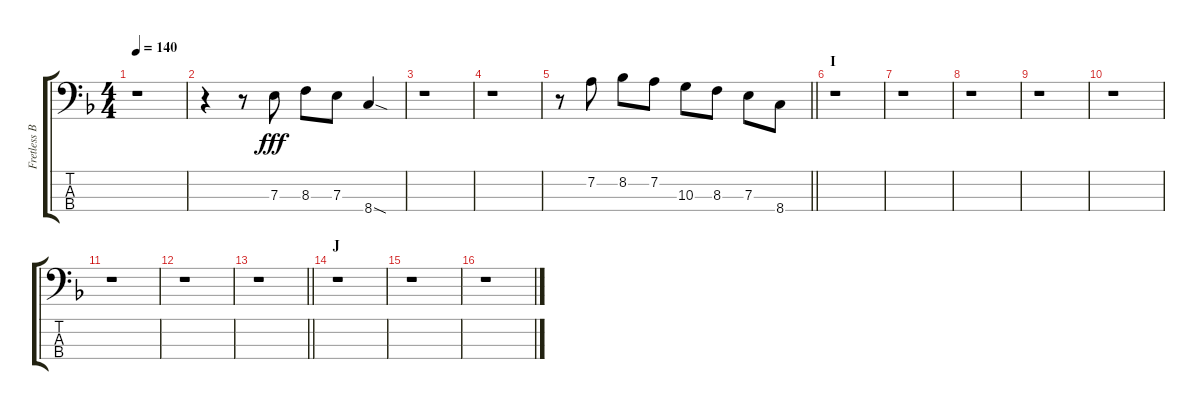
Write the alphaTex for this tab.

\track ("Fretless Bass" "Fretless B") {instrument fretlessbass}
\staff {score tabs}
\tuning (G2 D2 A1 E1) {hide}
\ts (4 4)
\tempo 140
\clef f4
\ks f
r.1{dy fff} |
r.4 r.8 7.3.8 8.3.8 7.3.8 8.4{sod}.4 |
r.1 |
r.1 |
\barLineRight lightlight
r.8 7.2.8 8.2.8 7.2.8 10.3.8 8.3.8 7.3.8 8.4.8 |
\section ("" "I")
r.1 |
r.1 |
r.1 |
r.1 |
r.1 |
r.1 |
r.1 |
\barLineRight lightlight
r.1 |
\section ("" "J")
r.1 |
r.1 |
r.1
